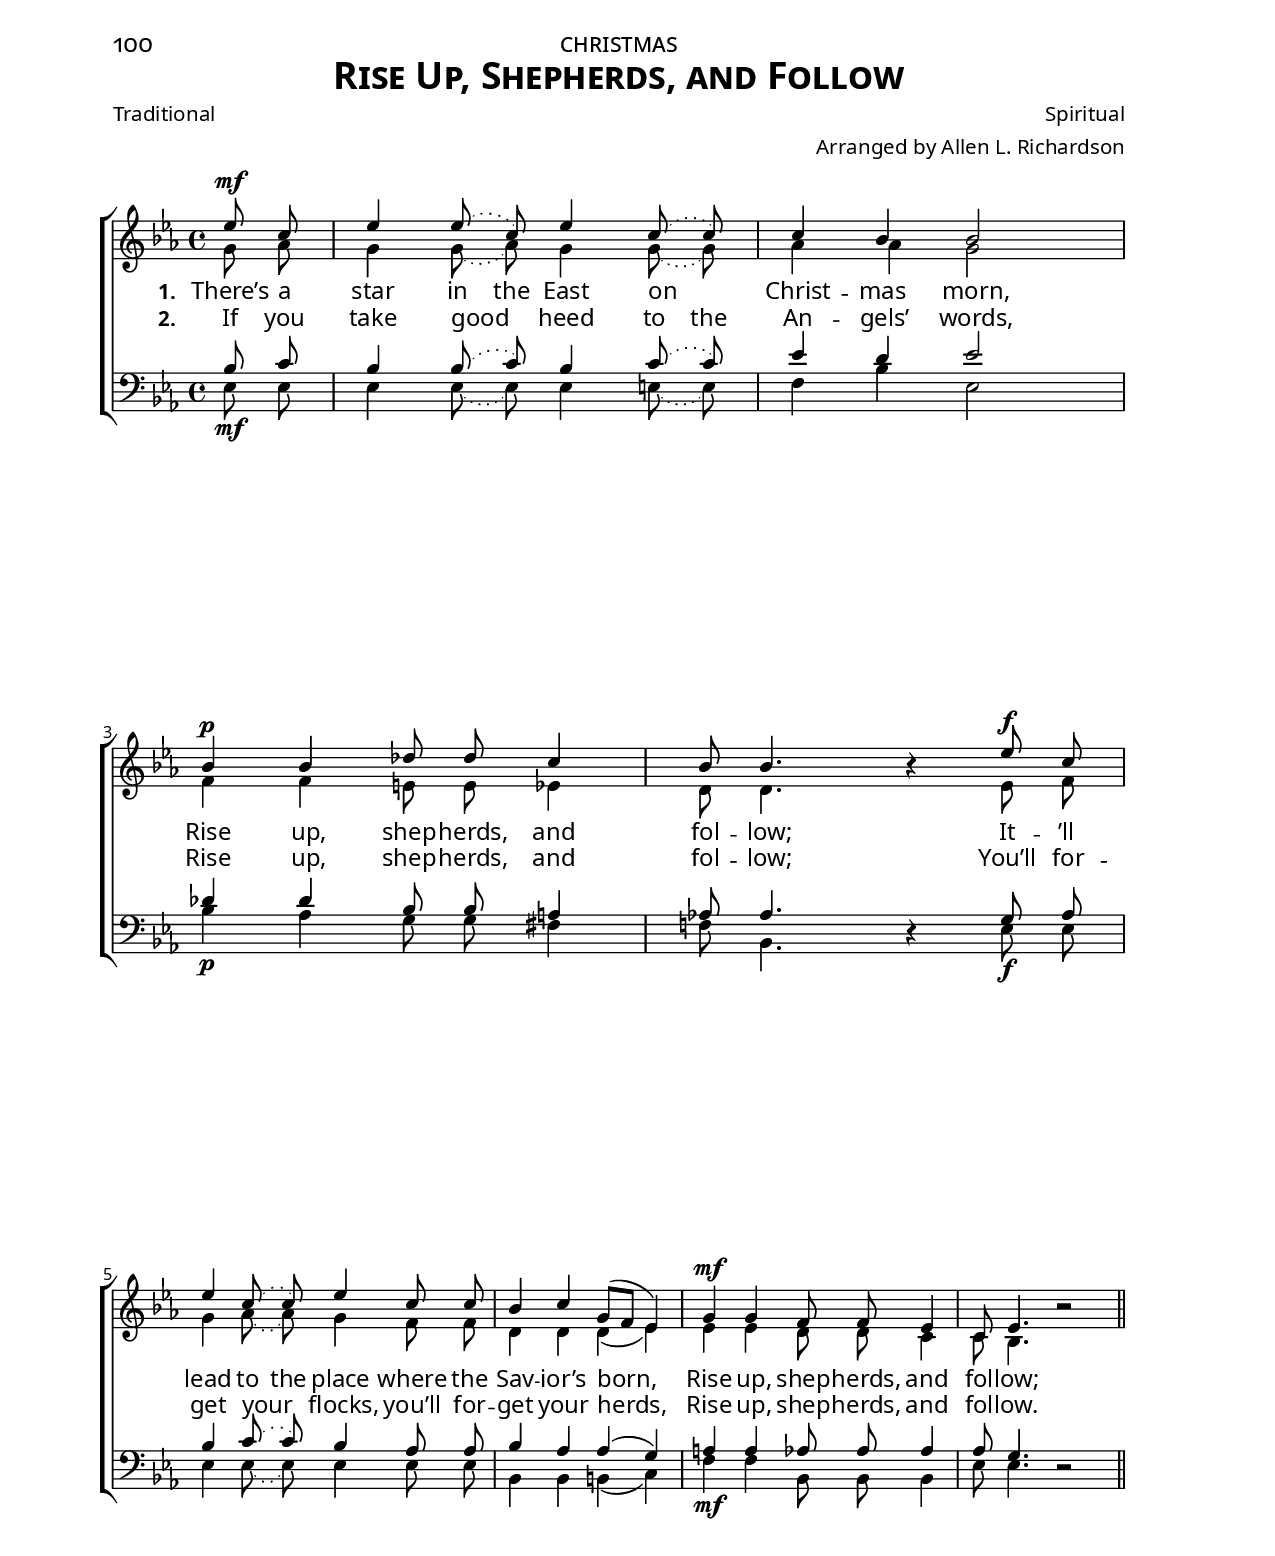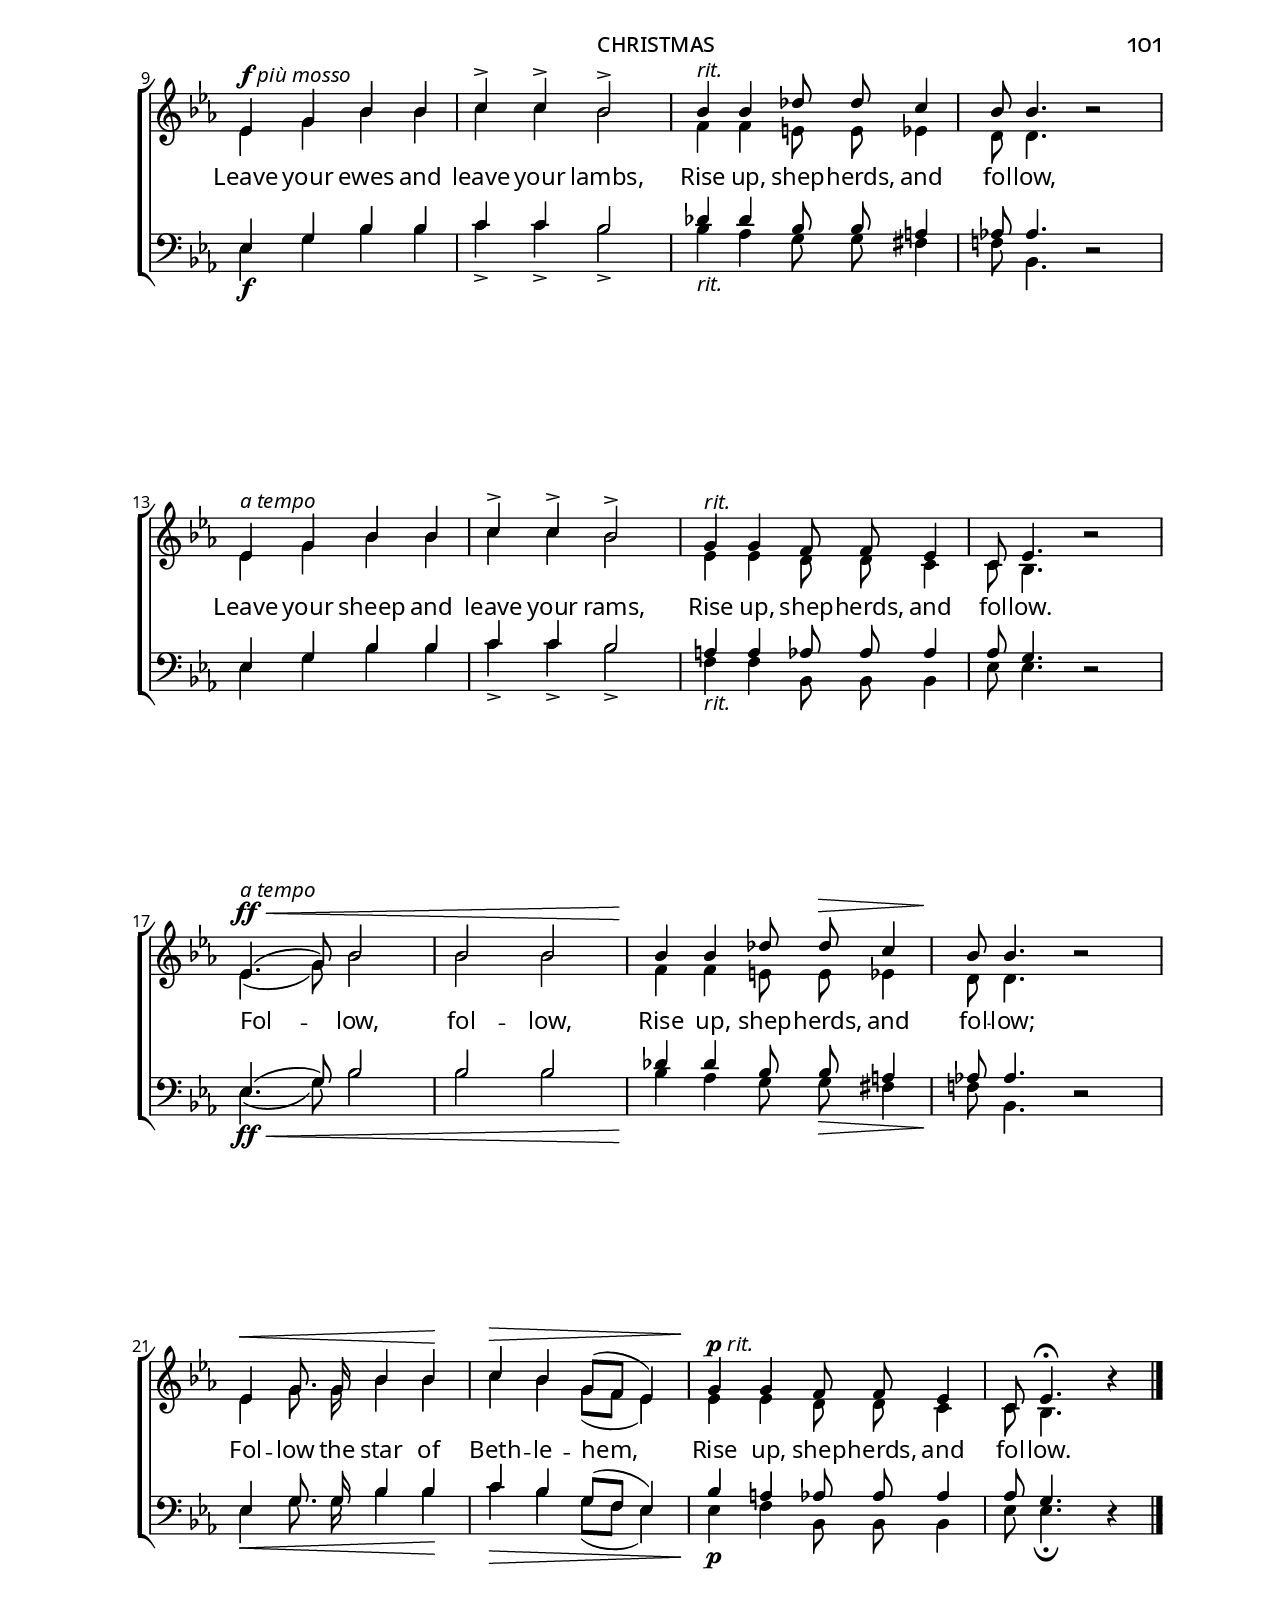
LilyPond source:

\version "2.14.2"
\include "util.ly"
\header {
  title = \markup{\override #'(font-name . "Garamond Premier Pro Semibold"){ \abs-fontsize #18 \smallCapsOldStyle"Rise Up, Shepherds, and Follow"}}
  poet = \markup\oldStyleNum"Traditional"
  composer = \markup\oldStyleNum"Spiritual"
  arranger = \markup\oldStyleNum"Arranged by Allen L. Richardson"
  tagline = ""
}
\paper {
  paper-height = 11\in
  paper-width = 8.5\in
  indent = 0\in
  %system-system-spacing = #'((basic-distance . 10) (padding . 0))
  ragged-last-bottom = ##f
  ragged-bottom = ##f
  two-sided = ##t
  inner-margin = 1\in
  outer-margin = 0.75\in
  top-margin = 0.26\in
  bottom-margin = 0.25\in
  first-page-number = #100
  print-first-page-number = ##t
  headerLine = \markup{\override #'(font-name . "Garamond Premier Pro") \smallCapsOldStyle"christmas"}
  oddHeaderMarkup = \markup\fill-line{
     \override #'(font-name . "Garamond Premier Pro")\abs-fontsize #12.5
     \combine 
        \fill-line{"" \on-the-fly #print-page-number-check-first
        \oldStylePageNum""
        }
        \fill-line{\headerLine}
  }
  evenHeaderMarkup = \markup {
     \override #'(font-name . "Garamond Premier Pro")\abs-fontsize #12.5
     \combine
        \on-the-fly #print-page-number-check-first
        \oldStylePageNum""
        \fill-line{\headerLine}
  }
}
#(set-global-staff-size 18) \paper{ #(define fonts (make-pango-font-tree "Garamond Premier Pro" "Garamond Premier Pro" "Garamond Premier Pro" (/ 18 20))) }
global = {
  \key ees \major
  \time 4/4
  \override DynamicLineSpanner #'staff-padding = #0.0
  \override DynamicLineSpanner #'Y-extent = #'(-0.5 . 0.5)
}

sopMusic = \relative c'' {
  \partial 4 ees8\noBeam^\mf c |
  \slurDotted
  ees4 ees8\noBeam( c) ees4 c8\noBeam( c) |
  \slurSolid
  c4 bes bes2 |
  bes4^\p bes des8\noBeam des c4 |
  bes8 bes4. bes4\rest ees8\noBeam^\f c | \break
  
  \slurDotted
  ees4 c8\noBeam( c) ees4 c8\noBeam c |
  \slurSolid
  bes4 c g8[( f] ees4) |
  g4^\mf g f8\noBeam f ees4 |
  c8 ees4. bes'2\rest \bar "||" \break
  
  ees,4^\markup{\dynamic"f" \italic "più mosso"} g bes bes |
  c-> c-> bes2-> |
  bes4^\markup\italic"rit." bes des8\noBeam des c4 |
  bes8 bes4. bes2\rest |
  ees,4^\markup\italic"a tempo" g bes bes |
  
  c-> c-> bes2-> |
  g4^\markup\italic"rit." g f8\noBeam f ees4 |
  c8 ees4. bes'2\rest |
  ees,4.(^\ff^\<^\markup\italic"a tempo" g8) bes2 |
  bes bes |
  
  bes4\! bes des8\noBeam des^\> c4 |
  bes8\! bes4. bes2\rest |
  ees,4^\< g8.\noBeam g16 bes4 bes\! |
  c^\> bes g8[( f] ees4) |
  g\!^\markup{\dynamic "p" \italic"rit."} g f8\noBeam f ees4 |
  c8 ees4.\fermata bes'4\rest \bar "|."
}
sopWords = \lyricmode {
  
}

altoMusic = \relative c'' {
  g8\noBeam aes |
  \slurDotted
  g4 g8\noBeam( aes) g4 g8\noBeam( g) |
  \slurSolid
  aes4 aes g2 |
  f4 f e8\noBeam e ees4 |
  d8 d4. s4 ees8\noBeam  f |
  
  \slurDotted
  g4 aes8\noBeam( aes) g4 f8\noBeam f |
  \slurSolid
  d4 d d( ees) |
  ees ees d8\noBeam  d c4 |
  c8 bes4. s2 \bar "||"
  
  ees4 g bes bes |
  c c bes2 |
  f4 f e8\noBeam e ees4 |
  d8 d4. s2 |
  ees4 g bes bes |
  
  c c bes2 |
  ees,4 ees d8\noBeam d c4 |
  c8 bes4. s2 |
  ees4.( g8) bes2 |
  bes bes |
  
  f4 f e8\noBeam e ees4 |
  d8 d4. s2 |
  ees4 g8.\noBeam g16 bes4 bes |
  c bes g8[( f] ees4) |
  ees4 ees d8\noBeam d c4 |
  c8 bes4. s4 \bar "|."
}
altoWords = \lyricmode {
  \dropLyricsIX
  \set stanza = #"1. "
  \set ignoreMelismata = ##t
  There’s a star in the East on _ Christ -- mas morn,
  Rise up, shep -- herds, and fol -- low;
  It -- ’ll lead to the place where the Sav -- ior’s born, _ _
  Rise up, shep -- herds, and fol -- low;
  
  Leave your ewes and leave your lambs,
  Rise up, shep -- herds, and fol -- low,
  Leave your sheep and leave your rams,
  Rise up, shep -- herds, and fol -- low.
  Fol -- _ low, fol -- low,
  Rise up, shep -- herds, and fol -- low;
  Fol -- low the star of Beth -- le -- hem, _ _
  Rise up, shep -- herds, and fol -- low.
}
altoWordsII = \lyricmode {
  \dropLyricsIX
%\markup\italic
  \set stanza = #"2. "
  \set ignoreMelismata = ##t
  If you take good _ heed to the An -- gels’ words,
  Rise up, shep -- herds, and fol -- low;
  You’ll for -- get your _ flocks, you’ll for -- get your herds, _ _
  Rise up, shep -- herds, and fol -- low.
}
altoWordsIII = \lyricmode {
}
altoWordsIV = \lyricmode {
}
altoWordsV = \lyricmode {
}
altoWordsVI = \lyricmode {
}
tenorMusic = \relative c' {
  bes8\noBeam_\mf c |
  \slurDotted
  bes4 bes8\noBeam( c) bes4 c8\noBeam( c) |
  \slurSolid
  ees4 d ees2 |
  des4_\p des bes8\noBeam bes a4 |
  aes!8 aes4. s4 g8\noBeam_\f aes |
  
  \slurDotted
  bes4 c8\noBeam( c) bes4 aes8\noBeam aes |
  \slurSolid
  bes4 aes aes( g) |
  a4_\mf a aes8\noBeam aes aes4 |
  aes8 g4. s2 \bar "||"
  
  ees4_\f g bes bes |
  c c bes2 |
  des4_\markup\italic"rit." des bes8\noBeam bes a4 |
  aes!8 aes4. s2 |
  ees4 g bes bes |
  
  c c bes2 |
  a4_\markup\italic"rit." a aes8\noBeam aes aes4 |
  aes8 g4. s2 |
  ees4.(_\ff_\< g8) bes2 |
  bes bes |
  
  des4\! des bes8\noBeam bes_\> a4 |
  aes!8\! aes4. s2 |
  ees4_\< g8.\noBeam g16 bes4 bes\! |
  c4_\> bes g8[( f] ees4) |
  bes'4_\p a aes8\noBeam aes aes4 |
  aes8 g4. s4 \bar "|."
}
tenorWords = \lyricmode {

}

bassMusic = \relative c {
 ees8\noBeam ees |
 \slurDotted
 ees4 ees8\noBeam( ees) ees4 e8\noBeam(e) |
 \slurSolid
 f4 bes ees,2 |
 bes'4 aes g8\noBeam g fis4 |
 f!8 bes,4. d4\rest ees8\noBeam ees |
 
 \slurDotted
 ees4 ees8\noBeam( ees) ees4 ees8\noBeam ees |
 \slurSolid
 bes4 bes b( c) |
 f f bes,8\noBeam bes bes4 |
 ees8 ees4. d2\rest \bar "||"
 
 ees4 g bes bes |
 c-> c-> bes2-> |
 bes4 aes g8\noBeam g fis4 |
 f!8 bes,4. d2\rest |
 ees4 g bes bes |
 
 c-> c-> bes2-> |
 f4 f bes,8\noBeam bes bes4 |
 ees8 ees4. d2\rest |
 ees4.( g8) bes2 |
 bes bes |
 
 bes4 aes g8\noBeam g fis4 |
 f!8 bes,4. d2\rest |
 ees4 g8.\noBeam g16 bes4 bes |
 c bes g8[( f] ees4) |
 ees4 f bes,8\noBeam bes bes4 |
 ees8 ees4.\fermata d4\rest \bar "|."
}
bassWords = \lyricmode {

}

pianoRH = \relative c' {
  
}
pianoLH = \relative c' {
  
}

\score {
  <<
   \new ChoirStaff <<
%    \new Lyrics = sopranos \with { \override VerticalAxisGroup #'nonstaff-relatedstaff-spacing = #'((basic-distance . 1)) }
    \new Staff = women <<
      \new Voice = "sopranos" { \voiceOne << \global \sopMusic >> }
      \new Voice = "altos" { \voiceTwo << \global \altoMusic >> }
    >>
    \new Lyrics \with { alignAboveContext = #"women" \override VerticalAxisGroup #'nonstaff-relatedstaff-spacing = #'((basic-distance . 1))} \lyricsto "sopranos" \sopWords
    \new Lyrics = "altosVI"  \with { alignBelowContext = #"women" } \lyricsto "sopranos" \altoWordsVI
    \new Lyrics = "altosV"  \with { alignBelowContext = #"women" } \lyricsto "sopranos" \altoWordsV
    \new Lyrics = "altosIV"  \with { alignBelowContext = #"women" } \lyricsto "sopranos" \altoWordsIV
    \new Lyrics = "altosIII"  \with { alignBelowContext = #"women" } \lyricsto "sopranos" \altoWordsIII
    \new Lyrics = "altosII"  \with { alignBelowContext = #"women" } \lyricsto "sopranos" \altoWordsII
    \new Lyrics = "altos"  \with { alignBelowContext = #"women" \override VerticalAxisGroup #'nonstaff-relatedstaff-spacing = #'((padding . -0.5)) } \lyricsto "sopranos" \altoWords
   \new Staff = men <<
      \clef bass
      \new Voice = "tenors" { \voiceOne << \global \tenorMusic >> }
      \new Voice = "basses" { \voiceTwo << \global \bassMusic >> }
    >>
    \new Lyrics \with { alignAboveContext = #"men" \override VerticalAxisGroup #'nonstaff-relatedstaff-spacing = #'((basic-distance . 1)) } \lyricsto "tenors" \tenorWords
    \new Lyrics \with { alignBelowContext = #"men" \override VerticalAxisGroup #'nonstaff-relatedstaff-spacing = #'((basic-distance . 1)) } \lyricsto "basses" \bassWords
  >>
%    \new PianoStaff << \new Staff { \new Voice { \pianoRH } } \new Staff { \clef "bass" \pianoLH } >>
  >>
  \layout {
  \context {
    \Lyrics
    \override LyricText #'font-size = #1.3
  }
%6.14 \context {\Lyrics\override LyricText #'font-size = #0.8 }
%{IF_LESSER
\context {\Lyrics\override LyricText #'font-size = #1.2 }
%}%END_IF_LESSER
    \context {
      \Score
      \override SpacingSpanner #'base-shortest-duration = #(ly:make-moment 1 4)
      \override SpacingSpanner #'common-shortest-duration = #(ly:make-moment 1 4)
    }
    \context {
      % a little smaller so lyrics
      % can be closer to the staff
      \Staff
      \override VerticalAxisGroup #'minimum-Y-extent = #'(-3 . 3)
    }
    \context {
      \Lyrics
      \override LyricText #'X-offset = #center-on-word
    }
  }
}

